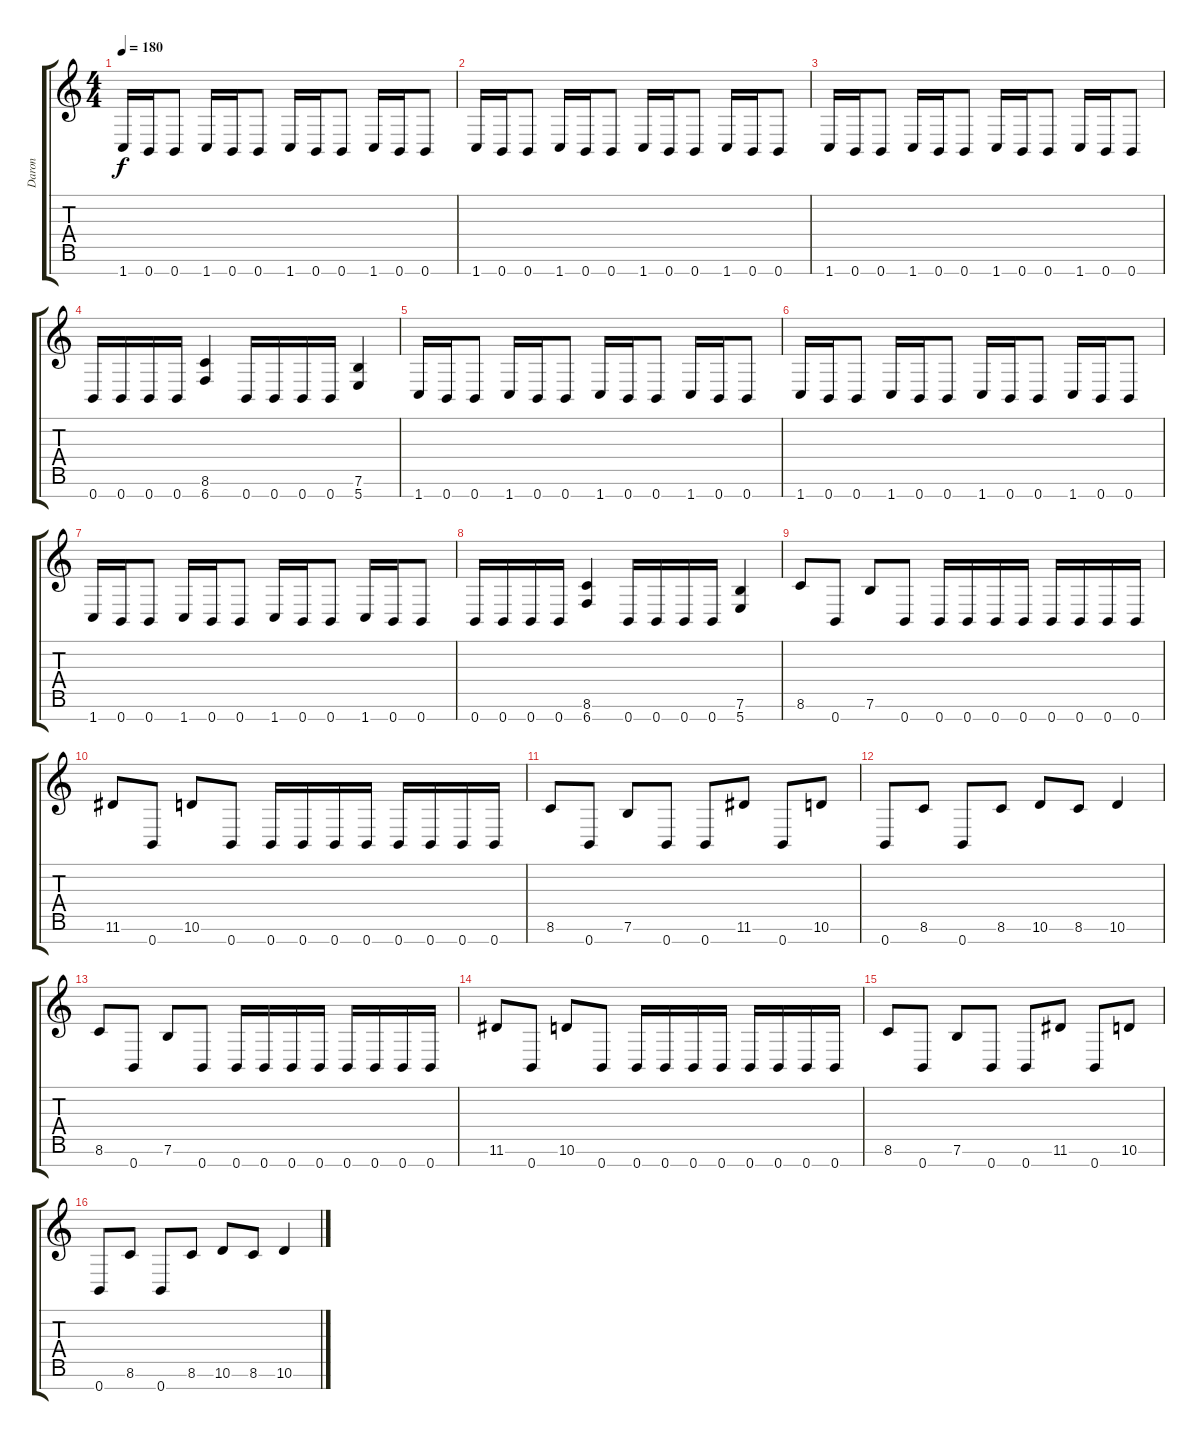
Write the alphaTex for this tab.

\track ("Daron" "Daron") {instrument distortionguitar}
\staff {score tabs}
\tuning (E4 B3 G3 D3 A2 E2 B1) {hide}
\ts (4 4)
\tempo 180
\clef g2
\ks c
1.7.16{dy f} 0.7.16 0.7.8 1.7.16 0.7.16 0.7.8 1.7.16 0.7.16 0.7.8 1.7.16 0.7.16 0.7.8 |
1.7.16 0.7.16 0.7.8 1.7.16 0.7.16 0.7.8 1.7.16 0.7.16 0.7.8 1.7.16 0.7.16 0.7.8 |
1.7.16 0.7.16 0.7.8 1.7.16 0.7.16 0.7.8 1.7.16 0.7.16 0.7.8 1.7.16 0.7.16 0.7.8 |
0.7.16 0.7.16 0.7.16 0.7.16 (8.6 6.7).4 0.7.16 0.7.16 0.7.16 0.7.16 (7.6 5.7).4 |
1.7.16 0.7.16 0.7.8 1.7.16 0.7.16 0.7.8 1.7.16 0.7.16 0.7.8 1.7.16 0.7.16 0.7.8 |
1.7.16 0.7.16 0.7.8 1.7.16 0.7.16 0.7.8 1.7.16 0.7.16 0.7.8 1.7.16 0.7.16 0.7.8 |
1.7.16 0.7.16 0.7.8 1.7.16 0.7.16 0.7.8 1.7.16 0.7.16 0.7.8 1.7.16 0.7.16 0.7.8 |
0.7.16 0.7.16 0.7.16 0.7.16 (8.6 6.7).4 0.7.16 0.7.16 0.7.16 0.7.16 (7.6 5.7).4 |
8.6.8 0.7.8 7.6.8 0.7.8 0.7.16 0.7.16 0.7.16 0.7.16 0.7.16 0.7.16 0.7.16 0.7.16 |
11.6.8 0.7.8 10.6.8 0.7.8 0.7.16 0.7.16 0.7.16 0.7.16 0.7.16 0.7.16 0.7.16 0.7.16 |
8.6.8 0.7.8 7.6.8 0.7.8 0.7.8 11.6.8 0.7.8 10.6.8 |
0.7.8 8.6.8 0.7.8 8.6.8 10.6.8 8.6.8 10.6.4 |
8.6.8 0.7.8 7.6.8 0.7.8 0.7.16 0.7.16 0.7.16 0.7.16 0.7.16 0.7.16 0.7.16 0.7.16 |
11.6.8 0.7.8 10.6.8 0.7.8 0.7.16 0.7.16 0.7.16 0.7.16 0.7.16 0.7.16 0.7.16 0.7.16 |
8.6.8 0.7.8 7.6.8 0.7.8 0.7.8 11.6.8 0.7.8 10.6.8 |
0.7.8 8.6.8 0.7.8 8.6.8 10.6.8 8.6.8 10.6.4
